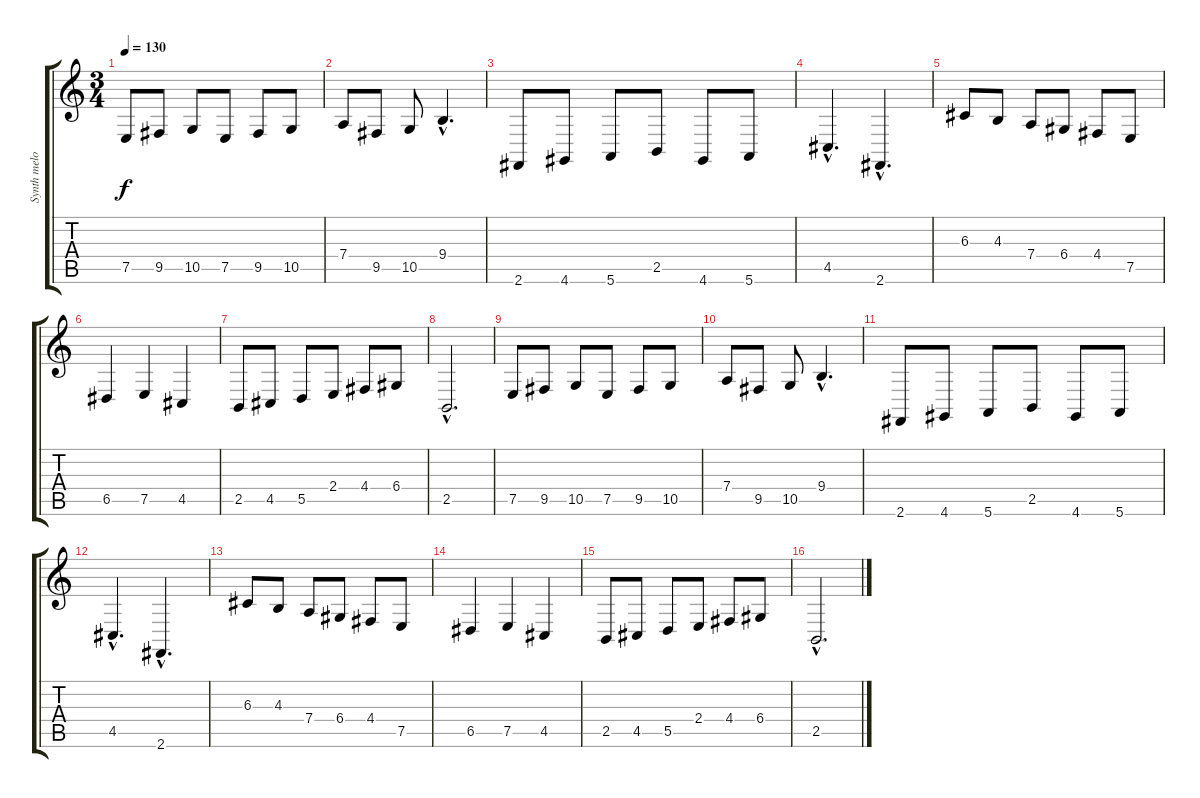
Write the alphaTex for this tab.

\track ("Synth melody" "Synth melo") {instrument lead1square}
\staff {score tabs}
\tuning (E4 B3 G3 D3 A2 E2) {hide}
\ts (3 4)
\tempo 130
\clef g2
\ks c
7.5.8{dy f} 9.5.8 10.5.8 7.5.8 9.5.8 10.5.8 |
7.4.8 9.5.8 10.5.8 9.4{hac}.4{d} |
2.6.8 4.6.8 5.6.8 2.5.8 4.6.8 5.6.8 |
4.5{hac}.4{d} 2.6{hac}.4{d} |
6.3.8 4.3.8 7.4.8 6.4.8 4.4.8 7.5.8 |
6.5.4 7.5.4 4.5.4 |
2.5.8 4.5.8 5.5.8 2.4.8 4.4.8 6.4.8 |
2.5{hac}.2{d} |
7.5.8 9.5.8 10.5.8 7.5.8 9.5.8 10.5.8 |
7.4.8 9.5.8 10.5.8 9.4{hac}.4{d} |
2.6.8 4.6.8 5.6.8 2.5.8 4.6.8 5.6.8 |
4.5{hac}.4{d} 2.6{hac}.4{d} |
6.3.8 4.3.8 7.4.8 6.4.8 4.4.8 7.5.8 |
6.5.4 7.5.4 4.5.4 |
2.5.8 4.5.8 5.5.8 2.4.8 4.4.8 6.4.8 |
2.5{hac}.2{d}
